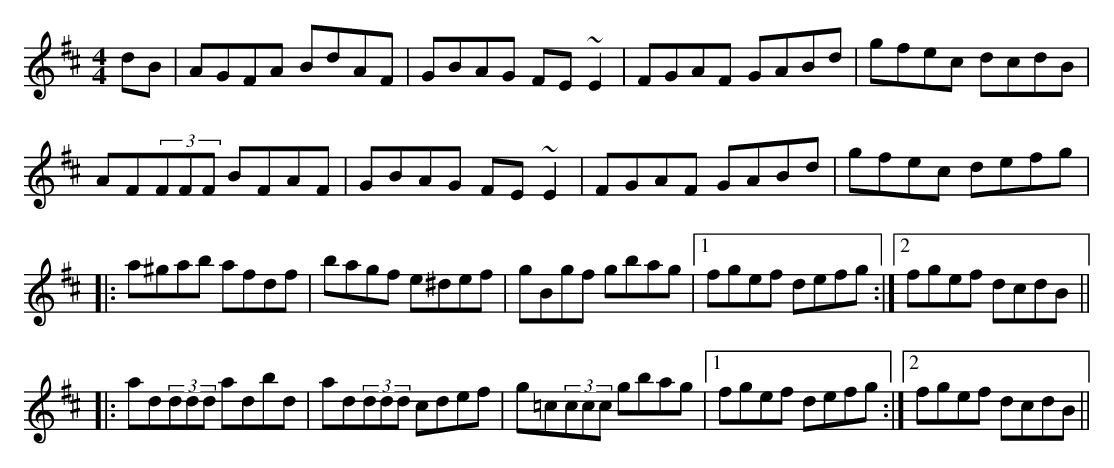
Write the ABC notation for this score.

X:1
M:4/4
K:D
dB|AGFA BdAF|GBAG FE~E2|FGAF GABd|gfec dcdB|
AF(3FFF BFAF|GBAG FE~E2|FGAF GABd|gfec defg|
|:a^gab afdf|bagf e^def|gBgf gbag|1 fgef defg:|2 fgef dcdB||
|:ad(3ddd adbd|ad(3ddd cdef|g=c(3ccc gbag|1 fgef defg:|2 fgef dcdB||
